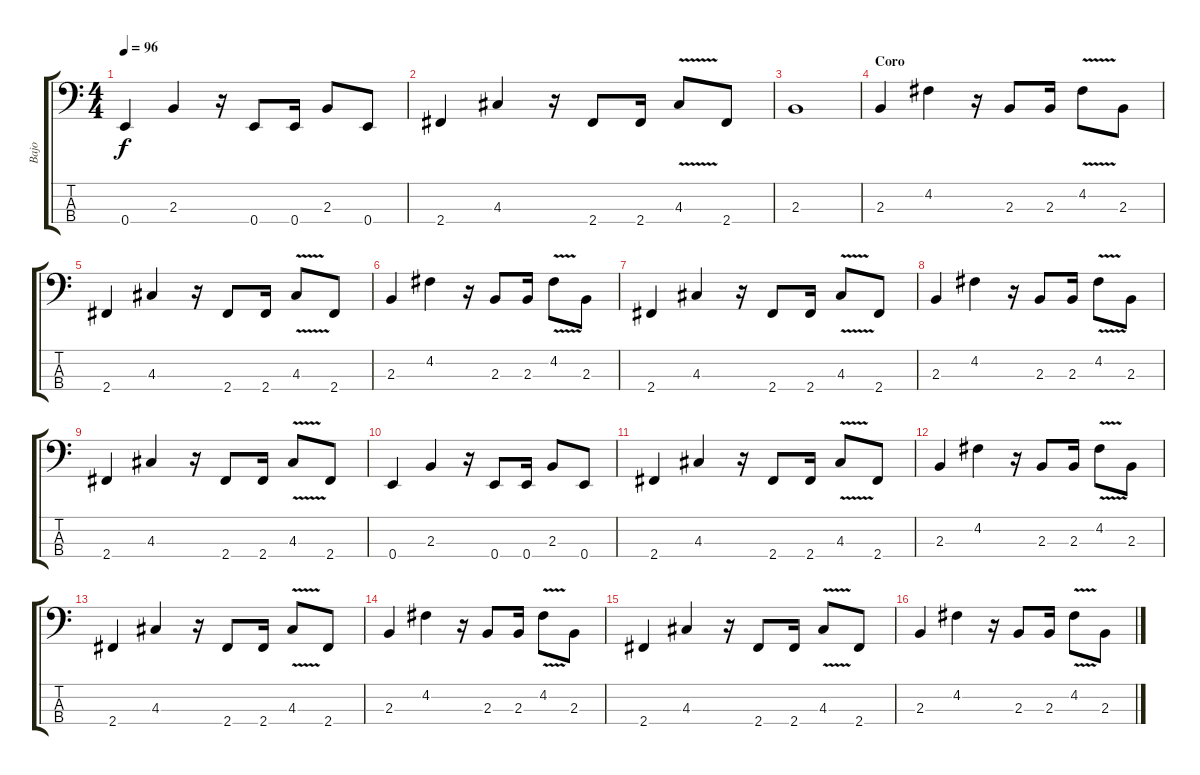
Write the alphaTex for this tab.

\track ("Bajo" "Bajo") {instrument slapbass2}
\staff {score tabs}
\tuning (G2 D2 A1 E1) {hide}
\ts (4 4)
\tempo 96
\clef f4
\ks c
0.4.4{dy f} 2.3.4 r.16 0.4.8 0.4.16 2.3.8 0.4.8 |
2.4.4 4.3.4 r.16 2.4.8 2.4.16 4.3{v}.8 2.4.8 |
2.3.1 |
\section ("" "Coro")
2.3.4 4.2.4 r.16 2.3.8 2.3.16 4.2{v}.8 2.3.8 |
2.4.4 4.3.4 r.16 2.4.8 2.4.16 4.3{v}.8 2.4.8 |
2.3.4 4.2.4 r.16 2.3.8 2.3.16 4.2{v}.8 2.3.8 |
2.4.4 4.3.4 r.16 2.4.8 2.4.16 4.3{v}.8 2.4.8 |
2.3.4 4.2.4 r.16 2.3.8 2.3.16 4.2{v}.8 2.3.8 |
2.4.4 4.3.4 r.16 2.4.8 2.4.16 4.3{v}.8 2.4.8 |
0.4.4 2.3.4 r.16 0.4.8 0.4.16 2.3.8 0.4.8 |
2.4.4 4.3.4 r.16 2.4.8 2.4.16 4.3{v}.8 2.4.8 |
2.3.4 4.2.4 r.16 2.3.8 2.3.16 4.2{v}.8 2.3.8 |
2.4.4 4.3.4 r.16 2.4.8 2.4.16 4.3{v}.8 2.4.8 |
2.3.4 4.2.4 r.16 2.3.8 2.3.16 4.2{v}.8 2.3.8 |
2.4.4 4.3.4 r.16 2.4.8 2.4.16 4.3{v}.8 2.4.8 |
2.3.4 4.2.4 r.16 2.3.8 2.3.16 4.2{v}.8 2.3.8
